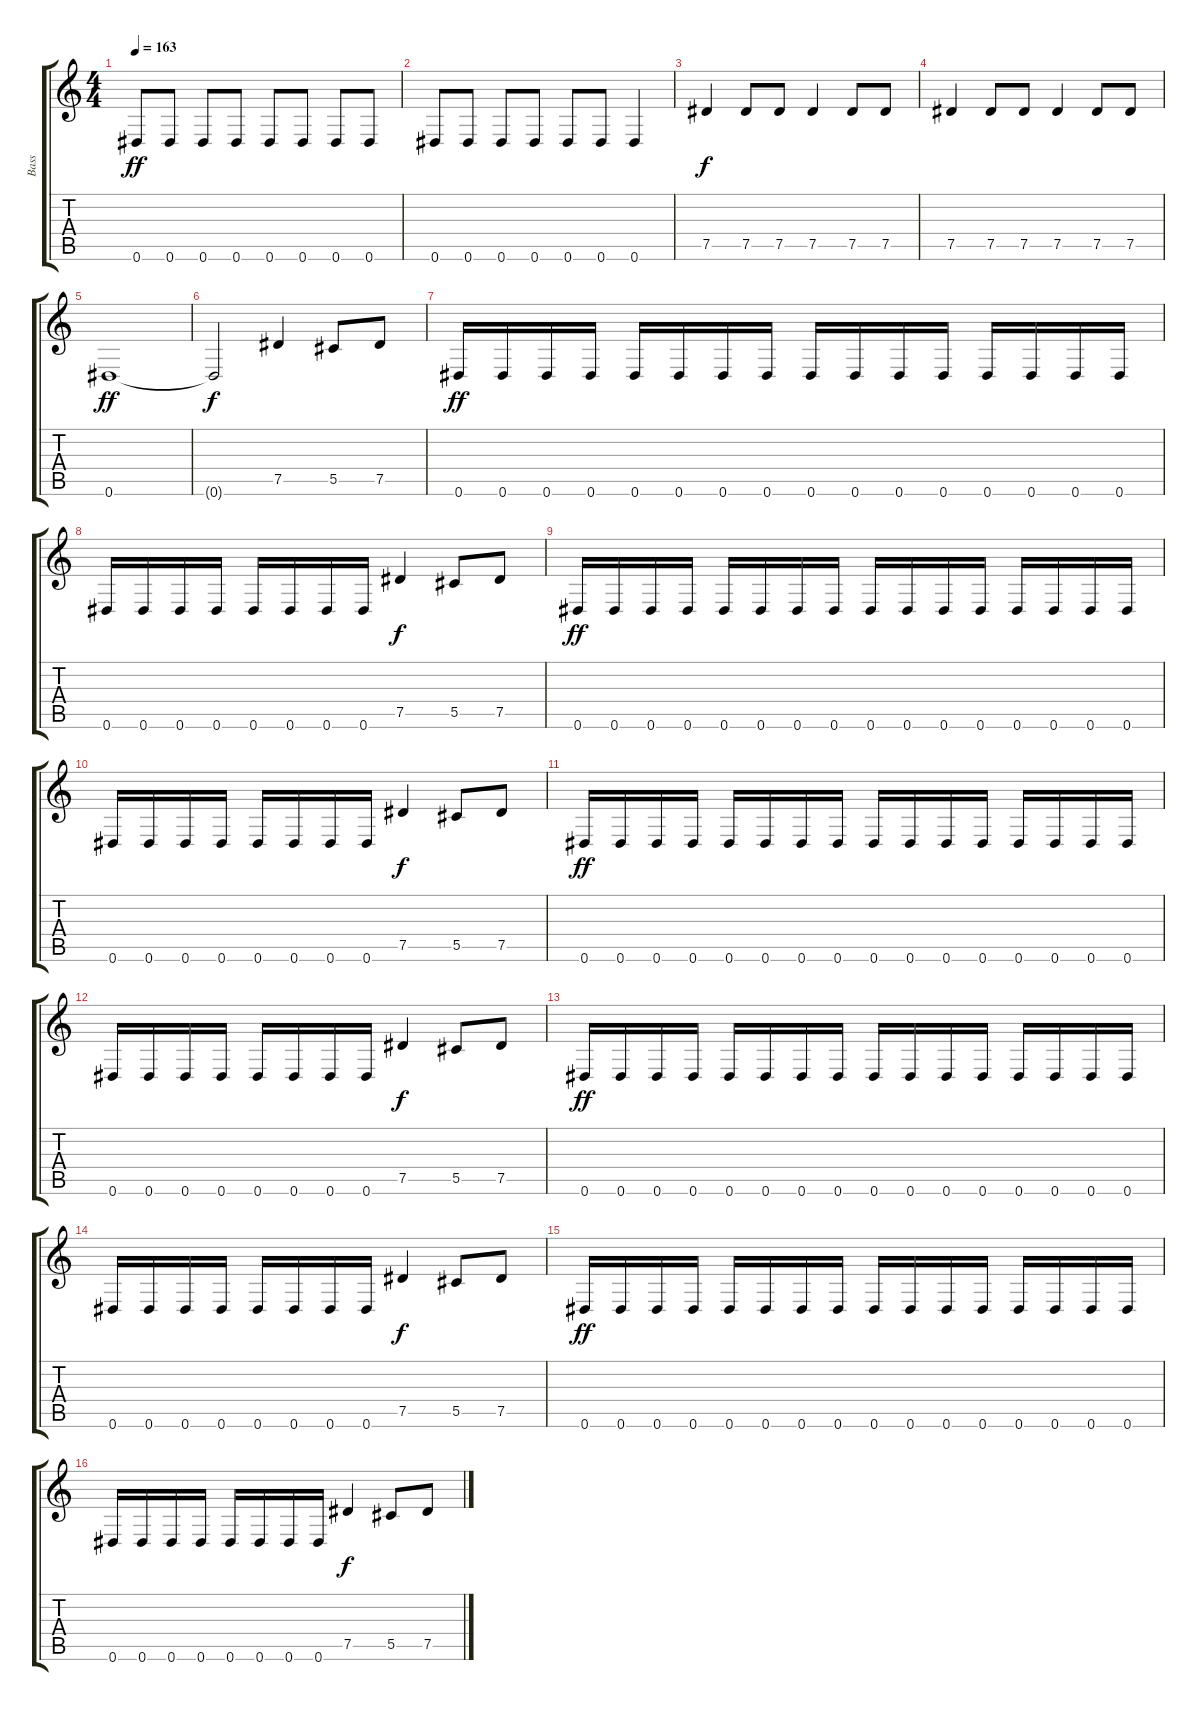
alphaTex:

\track ("Bass" "Bass") {instrument electricbasspick}
\staff {score tabs}
\tuning (Eb4 Bb3 Gb3 Db3 Ab2 Eb2) {hide}
\ts (4 4)
\tempo 163
\clef g2
\ks c
0.6.8{dy ff} 0.6.8 0.6.8 0.6.8 0.6.8 0.6.8 0.6.8 0.6.8 |
0.6.8 0.6.8 0.6.8 0.6.8 0.6.8 0.6.8 0.6.4 |
7.5.4{dy f} 7.5.8 7.5.8 7.5.4 7.5.8 7.5.8 |
7.5.4 7.5.8 7.5.8 7.5.4 7.5.8 7.5.8 |
0.6.1{dy ff} |
0.6{t}.2{dy f} 7.5.4 5.5.8 7.5.8 |
0.6.16{dy ff} 0.6.16 0.6.16 0.6.16 0.6.16 0.6.16 0.6.16 0.6.16 0.6.16 0.6.16 0.6.16 0.6.16 0.6.16 0.6.16 0.6.16 0.6.16 |
0.6.16 0.6.16 0.6.16 0.6.16 0.6.16 0.6.16 0.6.16 0.6.16 7.5.4{dy f} 5.5.8 7.5.8 |
0.6.16{dy ff} 0.6.16 0.6.16 0.6.16 0.6.16 0.6.16 0.6.16 0.6.16 0.6.16 0.6.16 0.6.16 0.6.16 0.6.16 0.6.16 0.6.16 0.6.16 |
0.6.16 0.6.16 0.6.16 0.6.16 0.6.16 0.6.16 0.6.16 0.6.16 7.5.4{dy f} 5.5.8 7.5.8 |
0.6.16{dy ff} 0.6.16 0.6.16 0.6.16 0.6.16 0.6.16 0.6.16 0.6.16 0.6.16 0.6.16 0.6.16 0.6.16 0.6.16 0.6.16 0.6.16 0.6.16 |
0.6.16 0.6.16 0.6.16 0.6.16 0.6.16 0.6.16 0.6.16 0.6.16 7.5.4{dy f} 5.5.8 7.5.8 |
0.6.16{dy ff} 0.6.16 0.6.16 0.6.16 0.6.16 0.6.16 0.6.16 0.6.16 0.6.16 0.6.16 0.6.16 0.6.16 0.6.16 0.6.16 0.6.16 0.6.16 |
0.6.16 0.6.16 0.6.16 0.6.16 0.6.16 0.6.16 0.6.16 0.6.16 7.5.4{dy f} 5.5.8 7.5.8 |
0.6.16{dy ff} 0.6.16 0.6.16 0.6.16 0.6.16 0.6.16 0.6.16 0.6.16 0.6.16 0.6.16 0.6.16 0.6.16 0.6.16 0.6.16 0.6.16 0.6.16 |
0.6.16 0.6.16 0.6.16 0.6.16 0.6.16 0.6.16 0.6.16 0.6.16 7.5.4{dy f} 5.5.8 7.5.8
